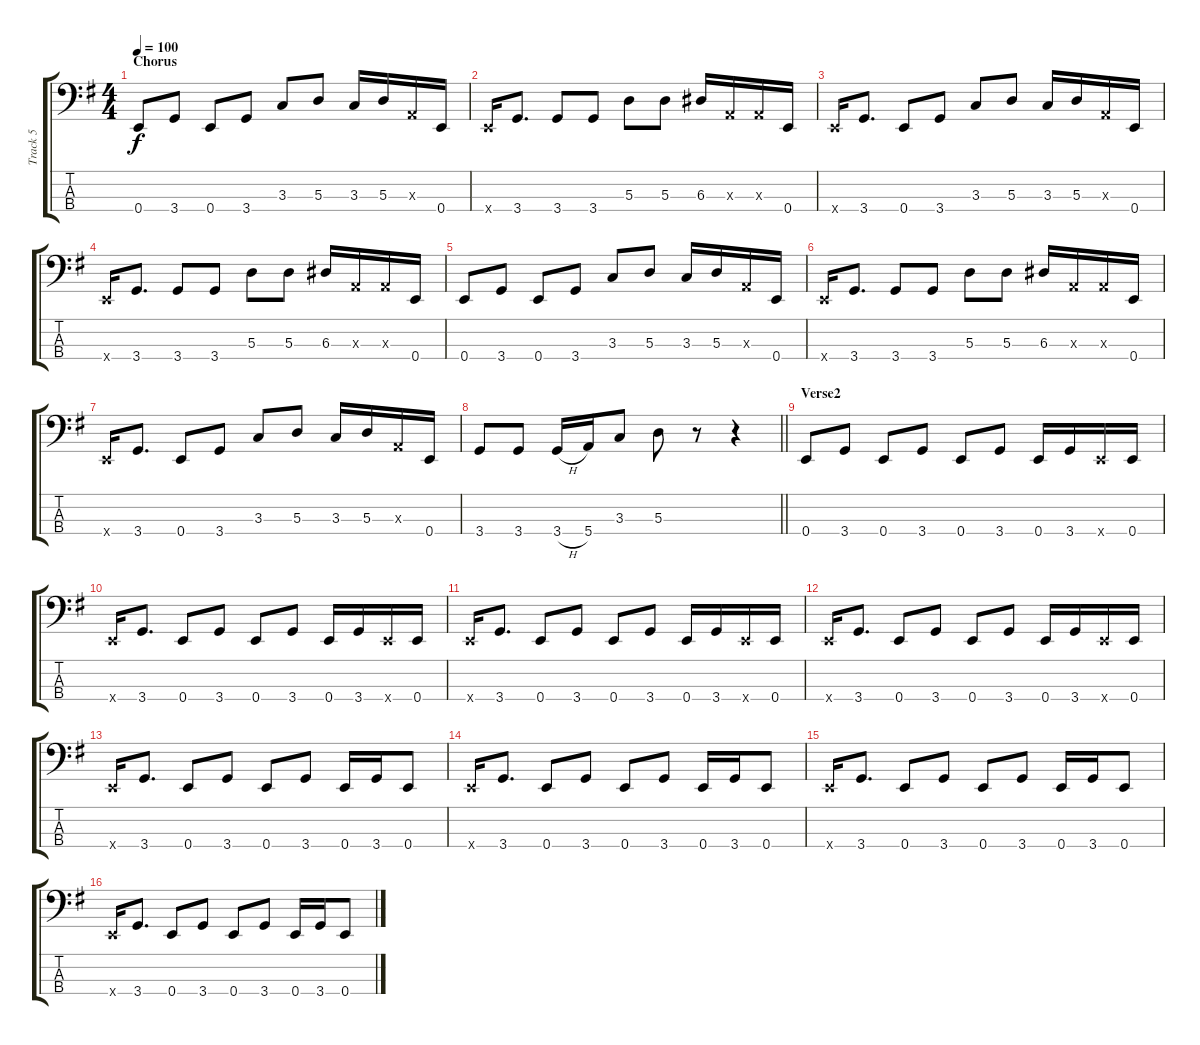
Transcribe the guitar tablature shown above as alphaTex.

\track ("Track 5" "Track 5") {instrument electricbassfinger}
\staff {score tabs}
\tuning (G2 D2 A1 E1) {hide}
\ts (4 4)
\section ("" "Chorus")
\tempo 100
\clef f4
\ks g
0.4.8{dy f} 3.4.8 0.4.8 3.4.8 3.3.8 5.3.8 3.3.16 5.3.16 0.3{x}.16 0.4.16 |
0.4{x}.16 3.4.8{d} 3.4.8 3.4.8 5.3.8 5.3.8 6.3.16 0.3{x}.16 0.3{x}.16 0.4.16 |
0.4{x}.16 3.4.8{d} 0.4.8 3.4.8 3.3.8 5.3.8 3.3.16 5.3.16 0.3{x}.16 0.4.16 |
0.4{x}.16 3.4.8{d} 3.4.8 3.4.8 5.3.8 5.3.8 6.3.16 0.3{x}.16 0.3{x}.16 0.4.16 |
0.4.8 3.4.8 0.4.8 3.4.8 3.3.8 5.3.8 3.3.16 5.3.16 0.3{x}.16 0.4.16 |
0.4{x}.16 3.4.8{d} 3.4.8 3.4.8 5.3.8 5.3.8 6.3.16 0.3{x}.16 0.3{x}.16 0.4.16 |
0.4{x}.16 3.4.8{d} 0.4.8 3.4.8 3.3.8 5.3.8 3.3.16 5.3.16 0.3{x}.16 0.4.16 |
\barLineRight lightlight
3.4.8 3.4.8 3.4{h}.16 5.4.16 3.3.8 5.3.8 r.8 r.4 |
\section ("" "Verse2")
0.4.8 3.4.8 0.4.8 3.4.8 0.4.8 3.4.8 0.4.16 3.4.16 0.4{x}.16 0.4.16 |
0.4{x}.16 3.4.8{d} 0.4.8 3.4.8 0.4.8 3.4.8 0.4.16 3.4.16 0.4{x}.16 0.4.16 |
0.4{x}.16 3.4.8{d} 0.4.8 3.4.8 0.4.8 3.4.8 0.4.16 3.4.16 0.4{x}.16 0.4.16 |
0.4{x}.16 3.4.8{d} 0.4.8 3.4.8 0.4.8 3.4.8 0.4.16 3.4.16 0.4{x}.16 0.4.16 |
0.4{x}.16 3.4.8{d} 0.4.8 3.4.8 0.4.8 3.4.8 0.4.16 3.4.16 0.4.8 |
0.4{x}.16 3.4.8{d} 0.4.8 3.4.8 0.4.8 3.4.8 0.4.16 3.4.16 0.4.8 |
0.4{x}.16 3.4.8{d} 0.4.8 3.4.8 0.4.8 3.4.8 0.4.16 3.4.16 0.4.8 |
0.4{x}.16 3.4.8{d} 0.4.8 3.4.8 0.4.8 3.4.8 0.4.16 3.4.16 0.4.8
